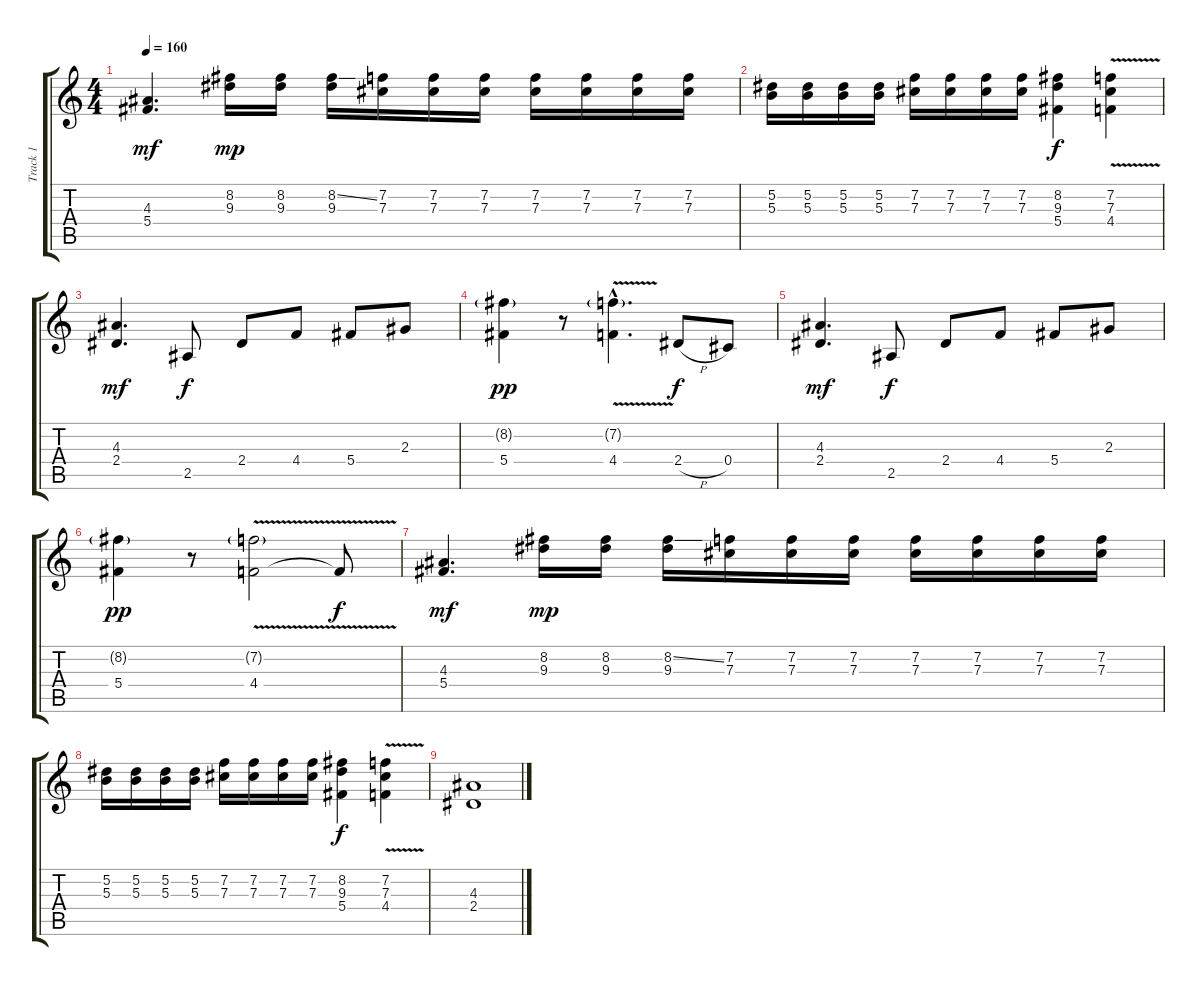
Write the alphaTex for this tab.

\track ("Track 1" "Track 1") {instrument overdrivenguitar}
\staff {score tabs}
\tuning (Eb4 Bb3 Gb3 Db3 Ab2 Eb2) {hide}
\ts (4 4)
\tempo 160
\clef g2
\ks c
(4.3 5.4).4{d dy mf} (8.2 9.3).16{dy mp} (8.2 9.3).16 (8.2{ss} 9.3).16 (7.2 7.3).16 (7.2 7.3).16 (7.2 7.3).16 (7.2 7.3).16 (7.2 7.3).16 (7.2 7.3).16 (7.2 7.3).16 |
(5.2 5.3).16 (5.2 5.3).16 (5.2 5.3).16 (5.2 5.3).16 (7.2 7.3).16 (7.2 7.3).16 (7.2 7.3).16 (7.2 7.3).16 (8.2 9.3 5.4).4{dy f} (7.2{v} 7.3 4.4{v}).4 |
(4.3 2.4).4{d dy mf} 2.5.8{dy f} 2.4.8 4.4.8 5.4.8 2.3.8 |
(8.2{g} 5.4).4{dy pp} r.8 (7.2{v g hac} 4.4{v hac}).4{d} 2.4{h}.8{dy f} 0.4.8 |
(4.3 2.4).4{d dy mf} 2.5.8{dy f} 2.4.8 4.4.8 5.4.8 2.3.8 |
(8.2{g} 5.4).4{dy pp} r.8 (7.2{v g} 4.4{v}).2 4.4{t}.8{dy f} |
(4.3 5.4).4{d dy mf} (8.2 9.3).16{dy mp} (8.2 9.3).16 (8.2{ss} 9.3).16 (7.2 7.3).16 (7.2 7.3).16 (7.2 7.3).16 (7.2 7.3).16 (7.2 7.3).16 (7.2 7.3).16 (7.2 7.3).16 |
(5.2 5.3).16 (5.2 5.3).16 (5.2 5.3).16 (5.2 5.3).16 (7.2 7.3).16 (7.2 7.3).16 (7.2 7.3).16 (7.2 7.3).16 (8.2 9.3 5.4).4{dy f} (7.2{v} 7.3 4.4{v}).4 |
(4.3 2.4).1
